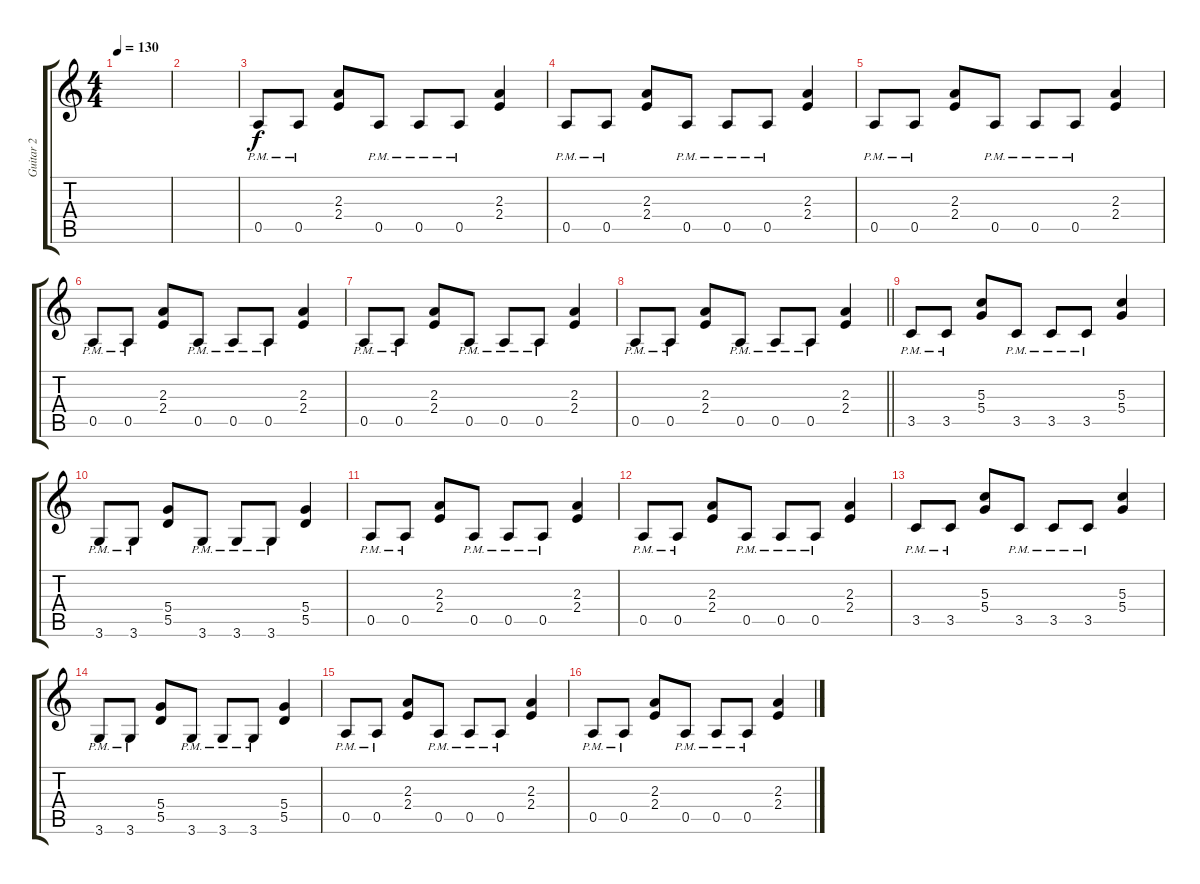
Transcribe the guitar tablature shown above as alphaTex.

\track ("Guitar 2" "Guitar 2") {instrument distortionguitar}
\staff {score tabs}
\tuning (E4 B3 G3 D3 A2 E2) {hide}
\ts (4 4)
\tempo 130
\clef g2
\ks c
|
|
0.5{pm}.8 0.5{pm}.8 (2.3 2.4).8 0.5{pm}.8 0.5{pm}.8 0.5{pm}.8 (2.3 2.4).4 |
0.5{pm}.8 0.5{pm}.8 (2.3 2.4).8 0.5{pm}.8 0.5{pm}.8 0.5{pm}.8 (2.3 2.4).4 |
0.5{pm}.8 0.5{pm}.8 (2.3 2.4).8 0.5{pm}.8 0.5{pm}.8 0.5{pm}.8 (2.3 2.4).4 |
0.5{pm}.8 0.5{pm}.8 (2.3 2.4).8 0.5{pm}.8 0.5{pm}.8 0.5{pm}.8 (2.3 2.4).4 |
0.5{pm}.8 0.5{pm}.8 (2.3 2.4).8 0.5{pm}.8 0.5{pm}.8 0.5{pm}.8 (2.3 2.4).4 |
\barLineRight lightlight
0.5{pm}.8 0.5{pm}.8 (2.3 2.4).8 0.5{pm}.8 0.5{pm}.8 0.5{pm}.8 (2.3 2.4).4 |
3.5{pm}.8 3.5{pm}.8 (5.3 5.4).8 3.5{pm}.8 3.5{pm}.8 3.5{pm}.8 (5.3 5.4).4 |
3.6{pm}.8 3.6{pm}.8 (5.4 5.5).8 3.6{pm}.8 3.6{pm}.8 3.6{pm}.8 (5.4 5.5).4 |
0.5{pm}.8 0.5{pm}.8 (2.3 2.4).8 0.5{pm}.8 0.5{pm}.8 0.5{pm}.8 (2.3 2.4).4 |
0.5{pm}.8 0.5{pm}.8 (2.3 2.4).8 0.5{pm}.8 0.5{pm}.8 0.5{pm}.8 (2.3 2.4).4 |
3.5{pm}.8 3.5{pm}.8 (5.3 5.4).8 3.5{pm}.8 3.5{pm}.8 3.5{pm}.8 (5.3 5.4).4 |
3.6{pm}.8 3.6{pm}.8 (5.4 5.5).8 3.6{pm}.8 3.6{pm}.8 3.6{pm}.8 (5.4 5.5).4 |
0.5{pm}.8 0.5{pm}.8 (2.3 2.4).8 0.5{pm}.8 0.5{pm}.8 0.5{pm}.8 (2.3 2.4).4 |
0.5{pm}.8 0.5{pm}.8 (2.3 2.4).8 0.5{pm}.8 0.5{pm}.8 0.5{pm}.8 (2.3 2.4).4
